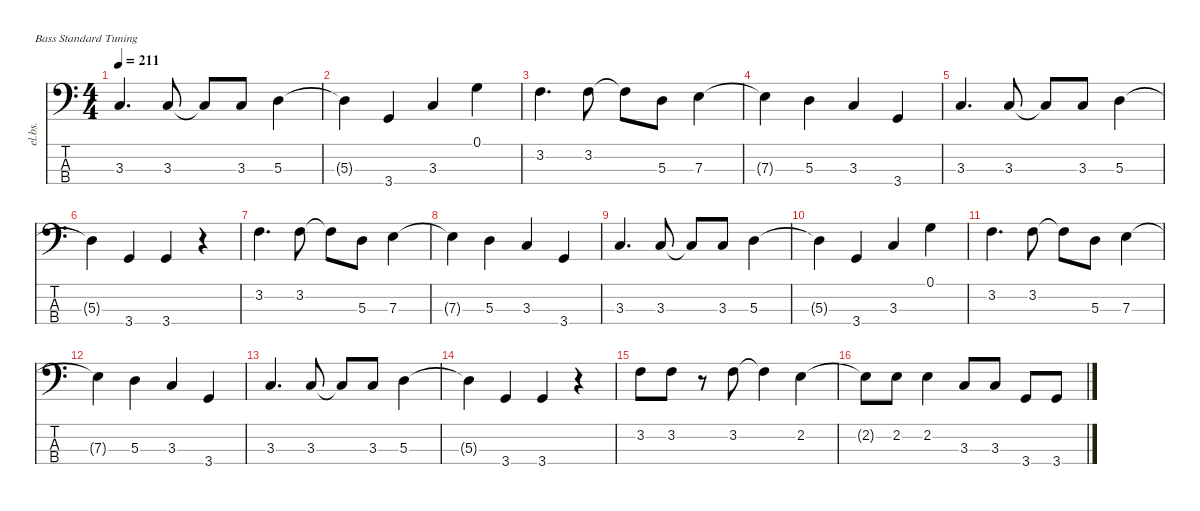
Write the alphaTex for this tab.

\defaultSystemsLayout 4
\hideDynamics
\bracketExtendMode nobrackets
\otherSystemsTrackNameOrientation horizontal
\track ("Bass" "el.bs.") {instrument electricbassfinger}
\staff {score tabs}
\tuning (G2 D2 A1 E1)
\ts (4 4)
\tempo 211
\clef f4
\ks c
3.3.4{d dy ff} 3.3.8 3.3{t}.8 3.3.8 5.3.4 |
5.3{t}.4 3.4.4 3.3.4 0.1.4 |
3.2.4{d} 3.2.8 3.2{t}.8 5.3.8 7.3.4 |
7.3{t}.4 5.3.4 3.3.4 3.4.4 |
3.3.4{d} 3.3.8 3.3{t}.8 3.3.8 5.3.4 |
5.3{t}.4 3.4.4 3.4.4 r.4 |
3.2.4{d} 3.2.8 3.2{t}.8 5.3.8 7.3.4 |
7.3{t}.4 5.3.4 3.3.4 3.4.4 |
3.3.4{d} 3.3.8 3.3{t}.8 3.3.8 5.3.4 |
5.3{t}.4 3.4.4 3.3.4 0.1.4 |
3.2.4{d} 3.2.8 3.2{t}.8 5.3.8 7.3.4 |
7.3{t}.4 5.3.4 3.3.4 3.4.4 |
3.3.4{d} 3.3.8 3.3{t}.8 3.3.8 5.3.4 |
5.3{t}.4 3.4.4 3.4.4 r.4 |
3.2.8 3.2.8 r.8 3.2.8 3.2{t}.4 2.2.4 |
2.2{t}.8 2.2.8 2.2.4 3.3.8 3.3.8 3.4.8 3.4.8
